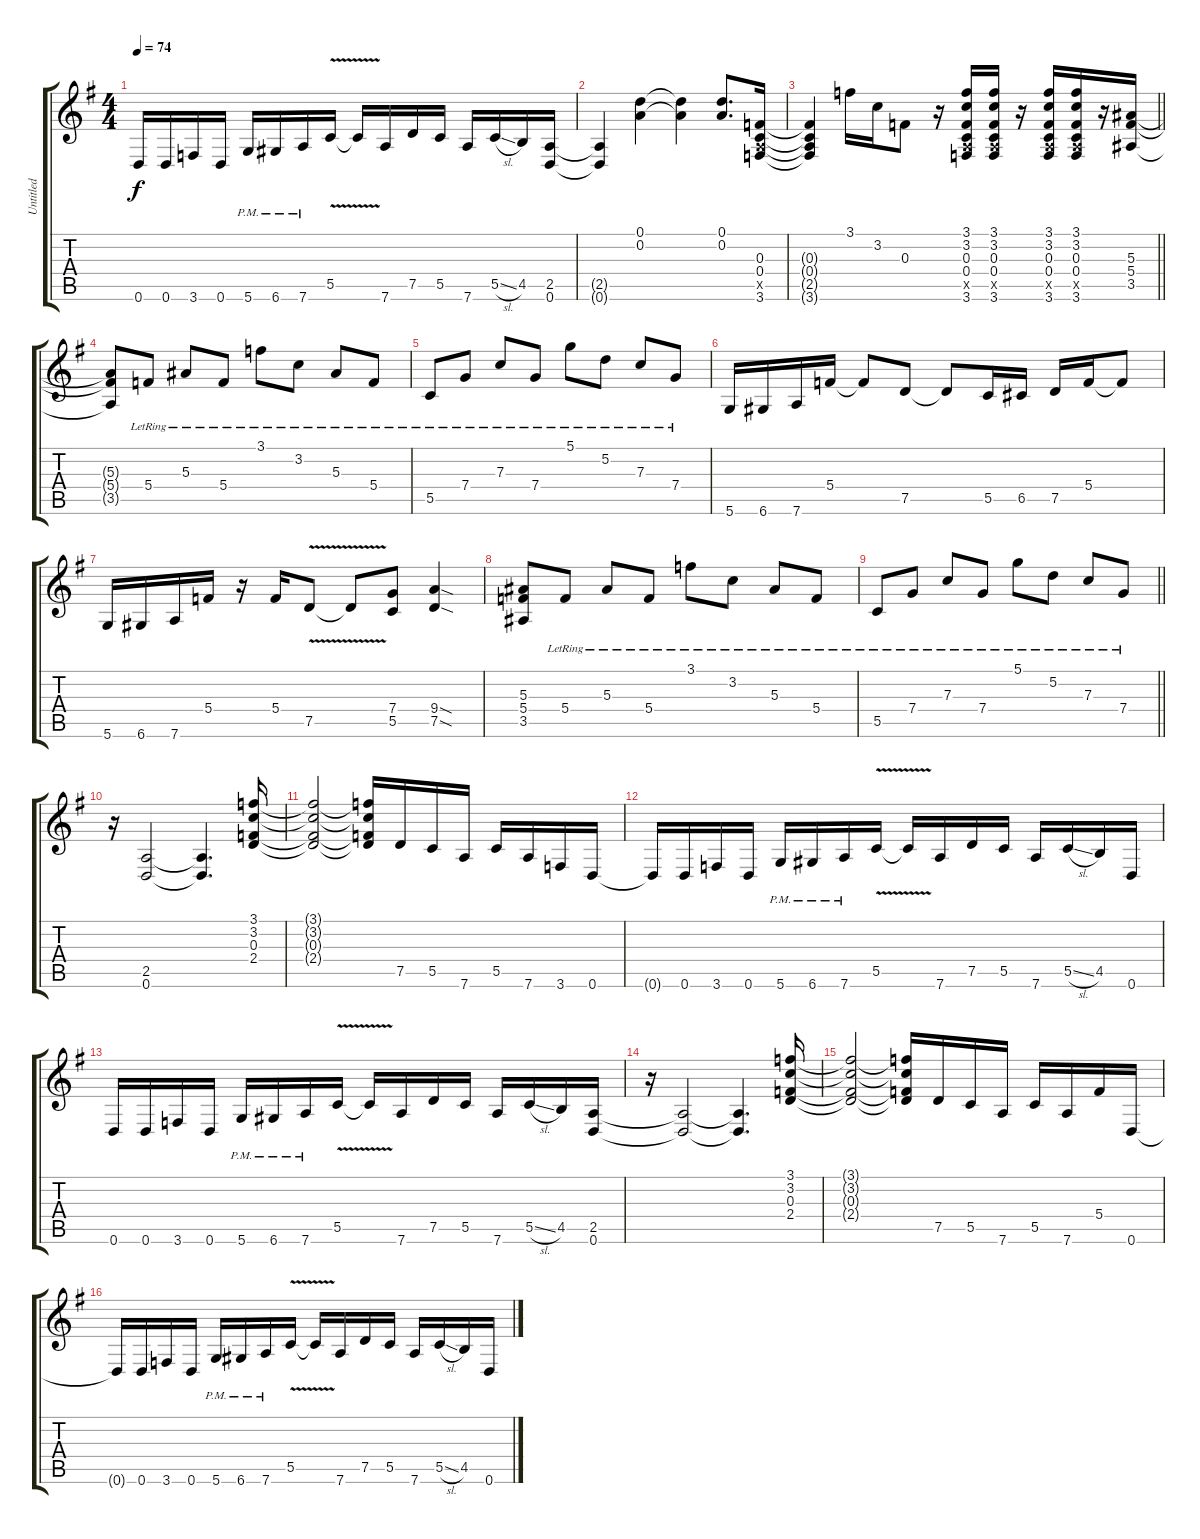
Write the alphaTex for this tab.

\track ("Untitled" "Untitled") {instrument distortionguitar}
\staff {score tabs}
\tuning (D4 A3 F3 C3 G2 D2) {hide}
\ts (4 4)
\tempo 74
\clef g2
\ks g
0.6{t}.16{dy f} 0.6.16 3.6.16 0.6.16 5.6{pm}.16 6.6{pm}.16 7.6{pm}.16 5.5{v}.16 5.5{v t}.16 7.6.16 7.5.16 5.5.16 7.6.16 5.5{sl}.16 4.5.16 (2.5 0.6).16 |
(2.5{t} 0.6{t}).4 (0.1 0.2).4 (0.1{t} 0.2{t}).4 (0.1 0.2).8{d} (0.3 0.4 2.5{x} 3.6).16 |
\barLineRight lightlight
(0.3{t} 0.4{t} 2.5{t} 3.6{t}).4 3.1.16 3.2.16 0.3.8 r.16 (3.1 3.2 0.3 0.4 2.5{x} 3.6).16 (3.1 3.2 0.3 0.4 2.5{x} 3.6).16 r.16 (3.1 3.2 0.3 0.4 2.5{x} 3.6).16 (3.1 3.2 0.3 0.4 2.5{x} 3.6).16 r.16 (5.3 5.4 3.5).16 |
(5.3{t} 5.4{t} 3.5{t}).8 5.4{lr}.8 5.3{lr}.8 5.4{lr}.8 3.1{lr}.8 3.2{lr}.8 5.3{lr}.8 5.4{lr}.8 |
5.5{lr}.8 7.4{lr}.8 7.3{lr}.8 7.4{lr}.8 5.1{lr}.8 5.2{lr}.8 7.3{lr}.8 7.4{lr}.8 |
5.6.16 6.6.16 7.6.16 5.4.16 5.4{t}.8 7.5.8 7.5{t}.8 5.5.16 6.5.16 7.5.16 5.4.16 5.4{t}.8 |
5.6.16 6.6.16 7.6.16 5.4.16 r.16 5.4.16 7.5{v}.8 7.5{v t}.8 (7.4 5.5).8 (9.4{sod} 7.5{sod}).4 |
(5.3 5.4 3.5).8 5.4{lr}.8 5.3{lr}.8 5.4{lr}.8 3.1{lr}.8 3.2{lr}.8 5.3{lr}.8 5.4{lr}.8 |
\barLineRight lightlight
5.5{lr}.8 7.4{lr}.8 7.3{lr}.8 7.4{lr}.8 5.1{lr}.8 5.2{lr}.8 7.3{lr}.8 7.4{lr}.8 |
r.16 (2.5 0.6).2 (2.5{t} 0.6{t}).4{d} (3.1 3.2 0.3 2.4).16 |
(3.1{t} 3.2{t} 0.3{t} 2.4{t}).2 (3.1{t} 3.2{t} 0.3{t} 2.4{t}).16 7.5.16 5.5.16 7.6.16 5.5.16 7.6.16 3.6.16 0.6.16 |
0.6{t}.16 0.6.16 3.6.16 0.6.16 5.6{pm}.16 6.6{pm}.16 7.6{pm}.16 5.5{v}.16 5.5{v t}.16 7.6.16 7.5.16 5.5.16 7.6.16 5.5{sl}.16 4.5.16 0.6.16 |
0.6.16 0.6.16 3.6.16 0.6.16 5.6{pm}.16 6.6{pm}.16 7.6{pm}.16 5.5{v}.16 5.5{v t}.16 7.6.16 7.5.16 5.5.16 7.6.16 5.5{sl}.16 4.5.16 (2.5 0.6).16 |
r.16 (2.5{t} 0.6{t}).2 (2.5{t} 0.6{t}).4{d} (3.1 3.2 0.3 2.4).16 |
(3.1{t} 3.2{t} 0.3{t} 2.4{t}).2 (3.1{t} 3.2{t} 0.3{t} 2.4{t}).16 7.5.16 5.5.16 7.6.16 5.5.16 7.6.16 5.4.16 0.6.16 |
0.6{t}.16 0.6.16 3.6.16 0.6.16 5.6{pm}.16 6.6{pm}.16 7.6{pm}.16 5.5{v}.16 5.5{v t}.16 7.6.16 7.5.16 5.5.16 7.6.16 5.5{sl}.16 4.5.16 0.6.16
